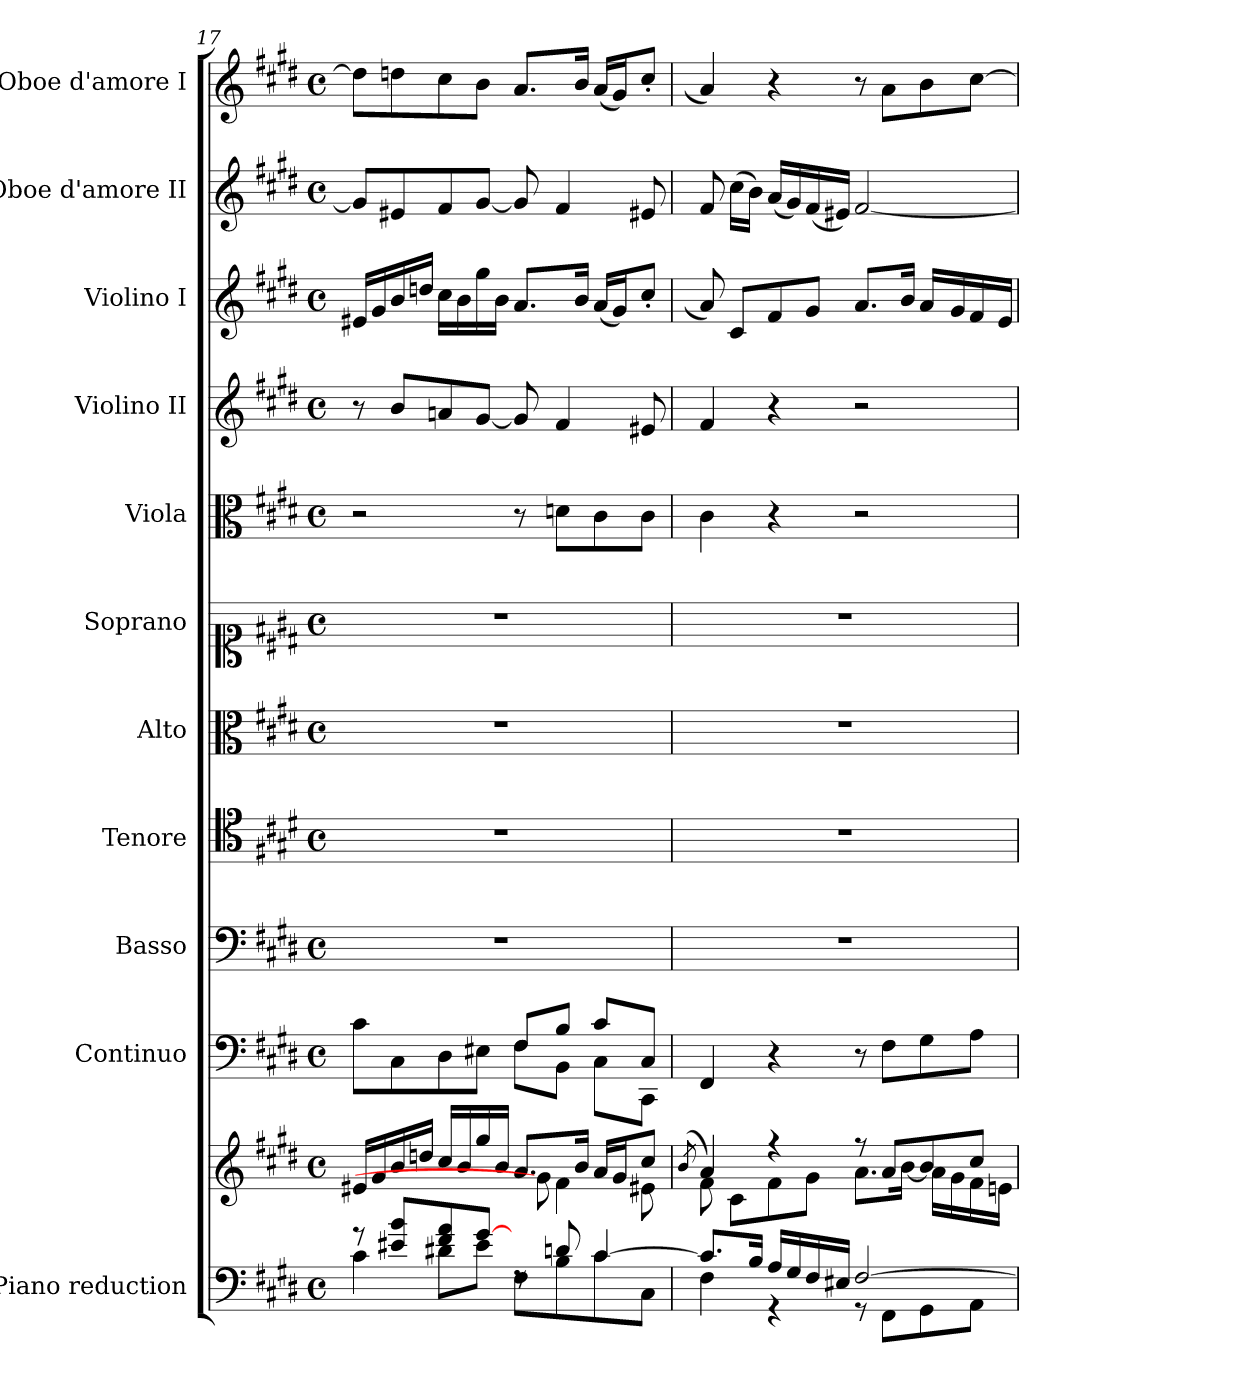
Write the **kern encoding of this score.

**kern	**kern	**kern	**kern	**kern	**kern	**kern	**kern	**kern	**kern	**kern	**kern
*part11	*part11	*part10	*part9	*part8	*part7	*part6	*part5	*part4	*part3	*part2	*part1
*staff12	*staff11	*staff10	*staff9	*staff8	*staff7	*staff6	*staff5	*staff4	*staff3	*staff2	*staff1
*I"Piano reduction	*	*I"Continuo	*I"Basso	*I"Tenore	*I"Alto	*I"Soprano	*I"Viola	*I"Violino II	*I"Violino I	*I"Oboe d'amore II	*I"Oboe d'amore I
*I'Pno	*	*	*	*	*	*	*I'Vla	*I'Vln	*I'Vln	*I'Ob	*I'Ob
*clefF4	*clefG2	*clefF4	*clefF4	*clefC4	*clefC3	*clefC1	*clefC3	*clefG2	*clefG2	*clefG2	*clefG2
*k[f#c#g#d#]	*k[f#c#g#d#]	*k[f#c#g#d#]	*k[f#c#g#d#]	*k[f#c#g#d#]	*k[f#c#g#d#]	*k[f#c#g#d#]	*k[f#c#g#d#]	*k[f#c#g#d#]	*k[f#c#g#d#]	*k[f#c#g#d#]	*k[f#c#g#d#]
*M4/4	*M4/4	*M4/4	*M4/4	*M4/4	*M4/4	*M4/4	*M4/4	*M4/4	*M4/4	*M4/4	*M4/4
*met(c)	*met(c)	*met(c)	*met(c)	*met(c)	*met(c)	*met(c)	*met(c)	*met(c)	*met(c)	*met(c)	*met(c)
=17	=17	=17	=17	=17	=17	=17	=17	=17	=17	=17	=17
*^	*^	*^	*	*	*	*	*	*	*	*	*
8r	4c#\	16e#X/LL	2ryy	8c#\L	2ryy	1r	1r	1r	1r	2r	8r	16e#X/LL	8g#/L]	8dd\L]
.	.	16g#/	.	.	.	.	.	.	.	.	.	16g#/	.	.
8e#X/ 8b/L	.	16b/	.	8C#\	.	.	.	.	.	.	8b/L	16b/	8e#X/	8ddn\
.	.	16ddn/JJ	.	.	.	.	.	.	.	.	.	16ddn/JJ	.	.
8f#/ 8a/	8d#X\L	16cc#/LL	.	8D#\	.	.	.	.	.	.	8an/	16cc#\LL	8f#/	8cc#\
.	.	16b/	.	.	.	.	.	.	.	.	.	16b\	.	.
[8g#/J	8e#\J	16gg#/	.	8E#X\J	.	.	.	.	.	.	[8g#/J	16gg#\	[8g#/J	8b\J
.	.	16b/JJ	.	.	.	.	.	.	.	.	.	16b\JJ	.	.
8rF	8F#\L	8.a/L	8g#\]	8F#!/L	8F#\L	.	.	.	.	8r	8g#/]	8.a/L	8g#/]	8.a/L
8dn/	8B\	.	4f#\	8B!/J	8BB\J	.	.	.	.	8dn\L	4f#/	.	4f#/	.
.	.	16b/Jk	.	.	.	.	.	.	.	.	.	16b/Jk	.	16b/Jk
[4c#/	8c#\	16a/LL	.	8c#!/L	8C#\L	.	.	.	.	8c#\	.	(<16a/LL	.	(<16a/LL
.	.	16g#/J	.	.	.	.	.	.	.	.	.	16g#/J)	.	16g#/J)
.	8C#\J	8cc#/J	8e#X\	8C#!/J	8CC#\J	.	.	.	.	8c#\J	8e#X/	8cc#'/J	8e#X/	8cc#'/J
*	*	*	*	*v	*v	*	*	*	*	*	*	*	*	*
=18	=18	=18	=18	=18	=18	=18	=18	=18	=18	=18	=18	=18	=18
.	.	(>8qb/	.	.	.	.	.	.	.	.	(<8qb/yy	.	(<8qb/yy
8.c#/L]	4F#\	4a/)	8f#\	4FF#/	1r	1r	1r	1r	4c#\	4f#/	8a/)	8f#/	4a/)
.	.	.	8c#\L	.	.	.	.	.	.	.	8c#/L	(>16cc#\LL	.
16B/Jk	.	.	.	.	.	.	.	.	.	.	.	16b\JJ)	.
16A/LL	4r	4r	8f#\	4r	.	.	.	.	4r	4r	8f#/	(<16a/LL	4r
16G#/	.	.	.	.	.	.	.	.	.	.	.	16g#/)	.
16F#/	.	.	8g#\J	.	.	.	.	.	.	.	8g#/J	(<16f#/	.
16E#X/JJ	.	.	.	.	.	.	.	.	.	.	.	16e#X/JJ)	.
[2F#/	8r	8r	8.a\L	8r	.	.	.	.	2r	2r	8.a/L	[2f#/	8r
.	8FF#\L	8a/L	.	8F#\L	.	.	.	.	.	.	.	.	8a\L
.	.	.	[16b\Jk	.	.	.	.	.	.	.	16b/Jk	.	.
.	8GG#\	8b/]	16a\LL	8G#\	.	.	.	.	.	.	16a/LL	.	8b\
.	.	.	16g#\	.	.	.	.	.	.	.	16g#/	.	.
.	8AA\J	8cc#/J	16f#\	8A\J	.	.	.	.	.	.	16f#/	.	[8cc#\J
.	.	.	16en\JJ	.	.	.	.	.	.	.	16e/JJ	.	.
*v	*v	*	*	*	*	*	*	*	*	*	*	*	*
*	*v	*v	*	*	*	*	*	*	*	*	*	*
=	=	=	=	=	=	=	=	=	=	=	=
*-	*-	*-	*-	*-	*-	*-	*-	*-	*-	*-	*-
